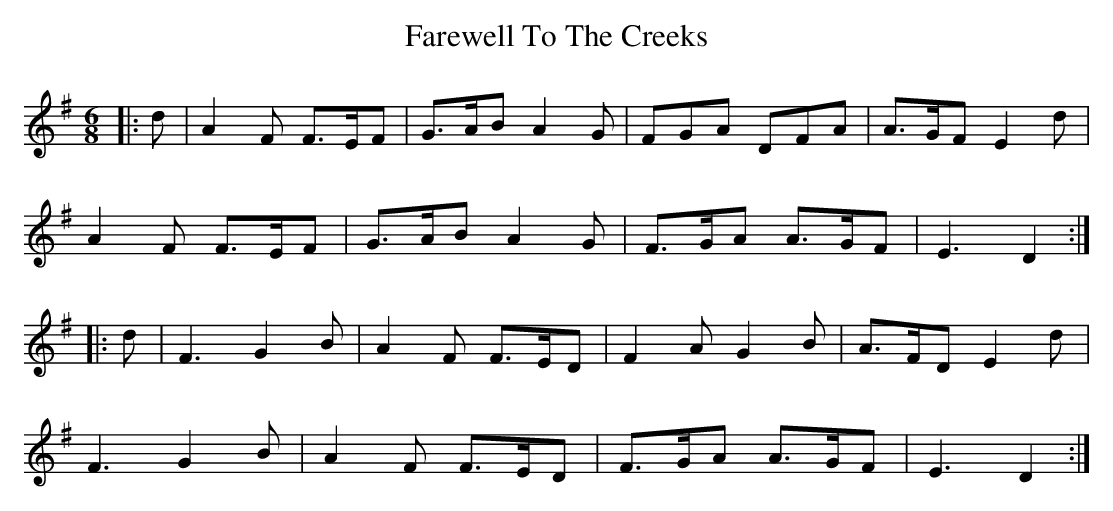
X:1
T: Farewell To The Creeks
M: 6/8
L: 1/8
K: Dmix
|: d |A2 F F>EF | G>AB A2 G | FGA DFA | A>GF E2 d |
A2 F F>EF | G>AB A2 G | F>GA A>GF | E3 D2 :|
|: d |F3 G2B | A2 F F>ED | F2 A G2 B | A>FD E2 d |
F3 G2B | A2 F F>ED | F>GA A>GF | E3 D2 :|
